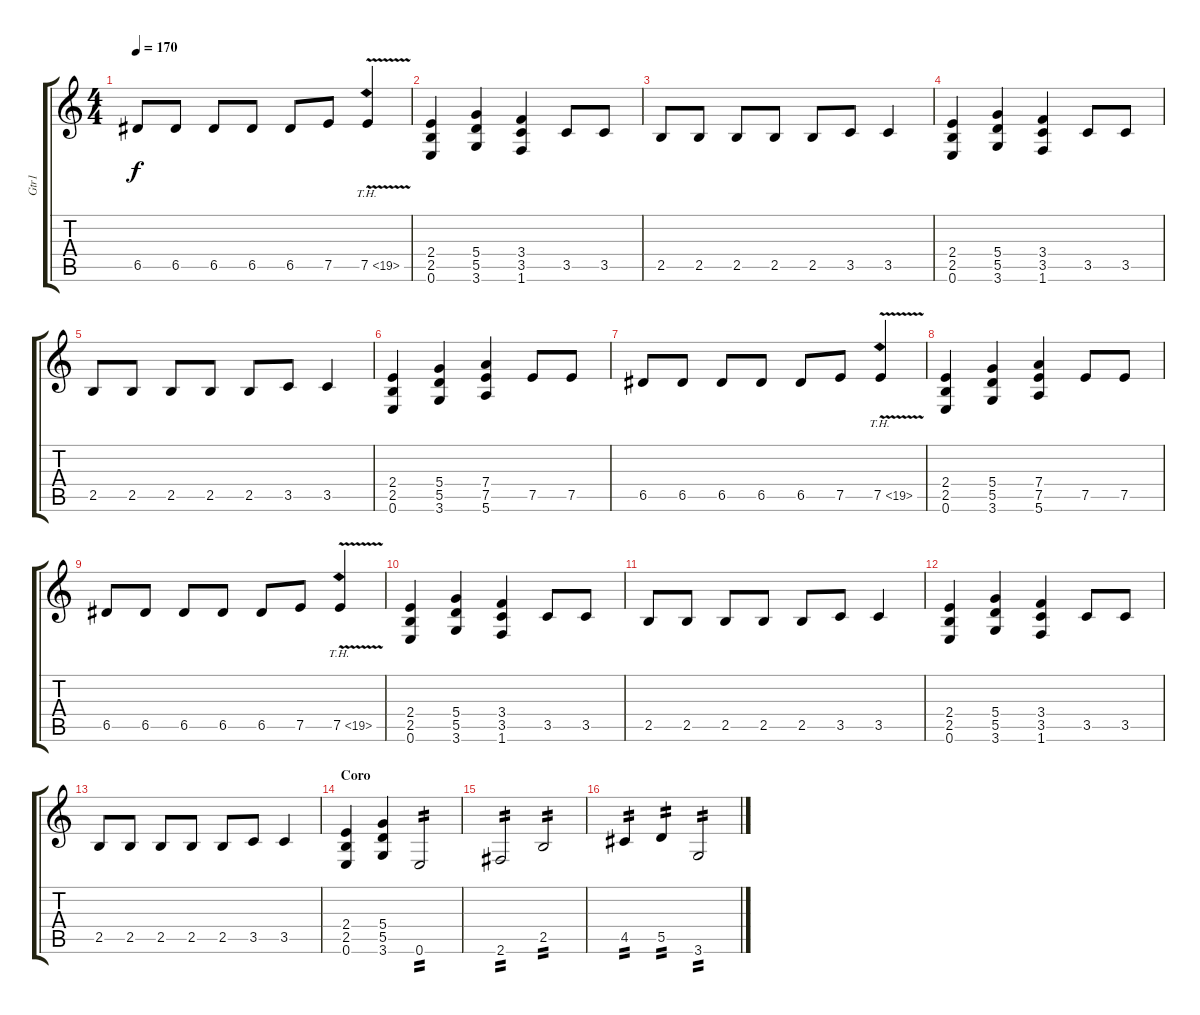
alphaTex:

\track ("Gtr1" "Gtr1") {instrument overdrivenguitar}
\staff {score tabs}
\tuning (E4 B3 G3 D3 A2 E2) {hide}
\ts (4 4)
\tempo 170
\clef g2
\ks c
6.5.8{dy f} 6.5.8 6.5.8 6.5.8 6.5.8 7.5.8 7.5{th 12 v}.4 |
(2.4 2.5 0.6).4 (5.4 5.5 3.6).4 (3.4 3.5 1.6).4 3.5.8 3.5.8 |
2.5.8 2.5.8 2.5.8 2.5.8 2.5.8 3.5.8 3.5.4 |
(2.4 2.5 0.6).4 (5.4 5.5 3.6).4 (3.4 3.5 1.6).4 3.5.8 3.5.8 |
2.5.8 2.5.8 2.5.8 2.5.8 2.5.8 3.5.8 3.5.4 |
(2.4 2.5 0.6).4 (5.4 5.5 3.6).4 (7.4 7.5 5.6).4 7.5.8 7.5.8 |
6.5.8 6.5.8 6.5.8 6.5.8 6.5.8 7.5.8 7.5{th 12 v}.4 |
(2.4 2.5 0.6).4 (5.4 5.5 3.6).4 (7.4 7.5 5.6).4 7.5.8 7.5.8 |
6.5.8 6.5.8 6.5.8 6.5.8 6.5.8 7.5.8 7.5{th 12 v}.4 |
(2.4 2.5 0.6).4 (5.4 5.5 3.6).4 (3.4 3.5 1.6).4 3.5.8 3.5.8 |
2.5.8 2.5.8 2.5.8 2.5.8 2.5.8 3.5.8 3.5.4 |
(2.4 2.5 0.6).4 (5.4 5.5 3.6).4 (3.4 3.5 1.6).4 3.5.8 3.5.8 |
2.5.8 2.5.8 2.5.8 2.5.8 2.5.8 3.5.8 3.5.4 |
\section ("" "Coro")
(2.4 2.5 0.6).4 (5.4 5.5 3.6).4 0.6.2{tp 2} |
2.6.2{tp 2} 2.5.2{tp 2} |
4.5.4{tp 2} 5.5.4{tp 2} 3.6.2{tp 2}
